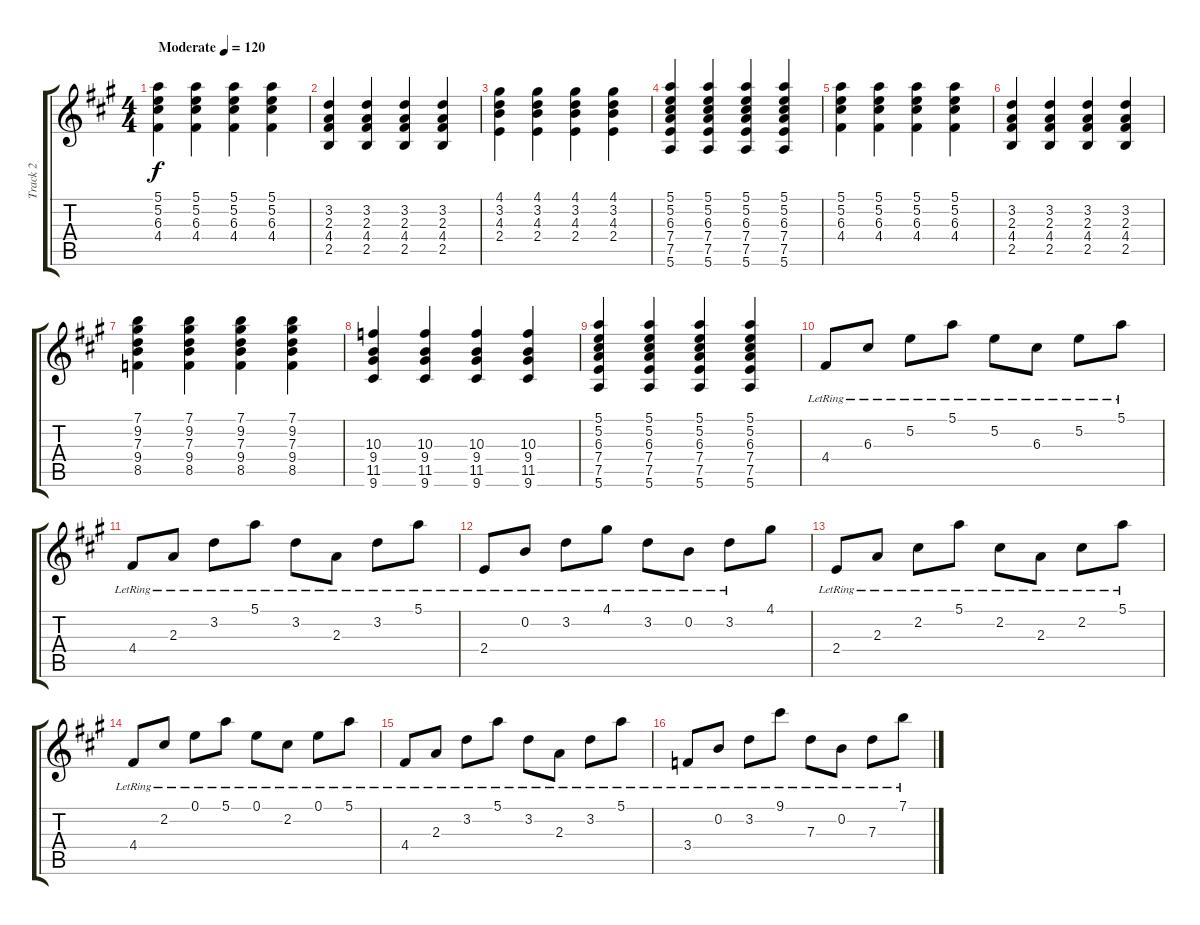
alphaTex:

\track ("Track 2" "Track 2") {instrument electricguitarjazz}
\staff {score tabs}
\tuning (E4 B3 G3 D3 A2 E2) {hide}
\ts (4 4)
\tempo (120 "Moderate")
\clef g2
\ks a
(5.1 5.2 6.3 4.4).4{dy f instrument electricguitarjazz} (5.1 5.2 6.3 4.4).4 (5.1 5.2 6.3 4.4).4 (5.1 5.2 6.3 4.4).4 |
(3.2 2.3 4.4 2.5).4 (3.2 2.3 4.4 2.5).4 (3.2 2.3 4.4 2.5).4 (3.2 2.3 4.4 2.5).4 |
(4.1 3.2 4.3 2.4).4 (4.1 3.2 4.3 2.4).4 (4.1 3.2 4.3 2.4).4 (4.1 3.2 4.3 2.4).4 |
(5.1 5.2 6.3 7.4 7.5 5.6).4 (5.1 5.2 6.3 7.4 7.5 5.6).4 (5.1 5.2 6.3 7.4 7.5 5.6).4 (5.1 5.2 6.3 7.4 7.5 5.6).4 |
(5.1 5.2 6.3 4.4).4 (5.1 5.2 6.3 4.4).4 (5.1 5.2 6.3 4.4).4 (5.1 5.2 6.3 4.4).4 |
(3.2 2.3 4.4 2.5).4 (3.2 2.3 4.4 2.5).4 (3.2 2.3 4.4 2.5).4 (3.2 2.3 4.4 2.5).4 |
(7.1 9.2 7.3 9.4 8.5).4 (7.1 9.2 7.3 9.4 8.5).4 (7.1 9.2 7.3 9.4 8.5).4 (7.1 9.2 7.3 9.4 8.5).4 |
(10.3 9.4 11.5 9.6).4 (10.3 9.4 11.5 9.6).4 (10.3 9.4 11.5 9.6).4 (10.3 9.4 11.5 9.6).4 |
(5.1 5.2 6.3 7.4 7.5 5.6).4 (5.1 5.2 6.3 7.4 7.5 5.6).4 (5.1 5.2 6.3 7.4 7.5 5.6).4 (5.1 5.2 6.3 7.4 7.5 5.6).4 |
4.4{lr}.8 6.3{lr}.8 5.2{lr}.8 5.1{lr}.8 5.2{lr}.8 6.3{lr}.8 5.2{lr}.8 5.1{lr}.8 |
4.4{lr}.8 2.3{lr}.8 3.2{lr}.8 5.1{lr}.8 3.2{lr}.8 2.3{lr}.8 3.2{lr}.8 5.1{lr}.8 |
2.4{lr}.8 0.2{lr}.8 3.2{lr}.8 4.1{lr}.8 3.2{lr}.8 0.2{lr}.8 3.2{lr}.8 4.1.8 |
2.4{lr}.8 2.3{lr}.8 2.2{lr}.8 5.1{lr}.8 2.2{lr}.8 2.3{lr}.8 2.2{lr}.8 5.1{lr}.8 |
4.4{lr}.8 2.2{lr}.8 0.1{lr}.8 5.1{lr}.8 0.1{lr}.8 2.2{lr}.8 0.1{lr}.8 5.1{lr}.8 |
4.4{lr}.8 2.3{lr}.8 3.2{lr}.8 5.1{lr}.8 3.2{lr}.8 2.3{lr}.8 3.2{lr}.8 5.1{lr}.8 |
3.4{lr}.8 0.2{lr}.8 3.2{lr}.8 9.1{lr}.8 7.3{lr}.8 0.2{lr}.8 7.3{lr}.8 7.1{lr}.8
